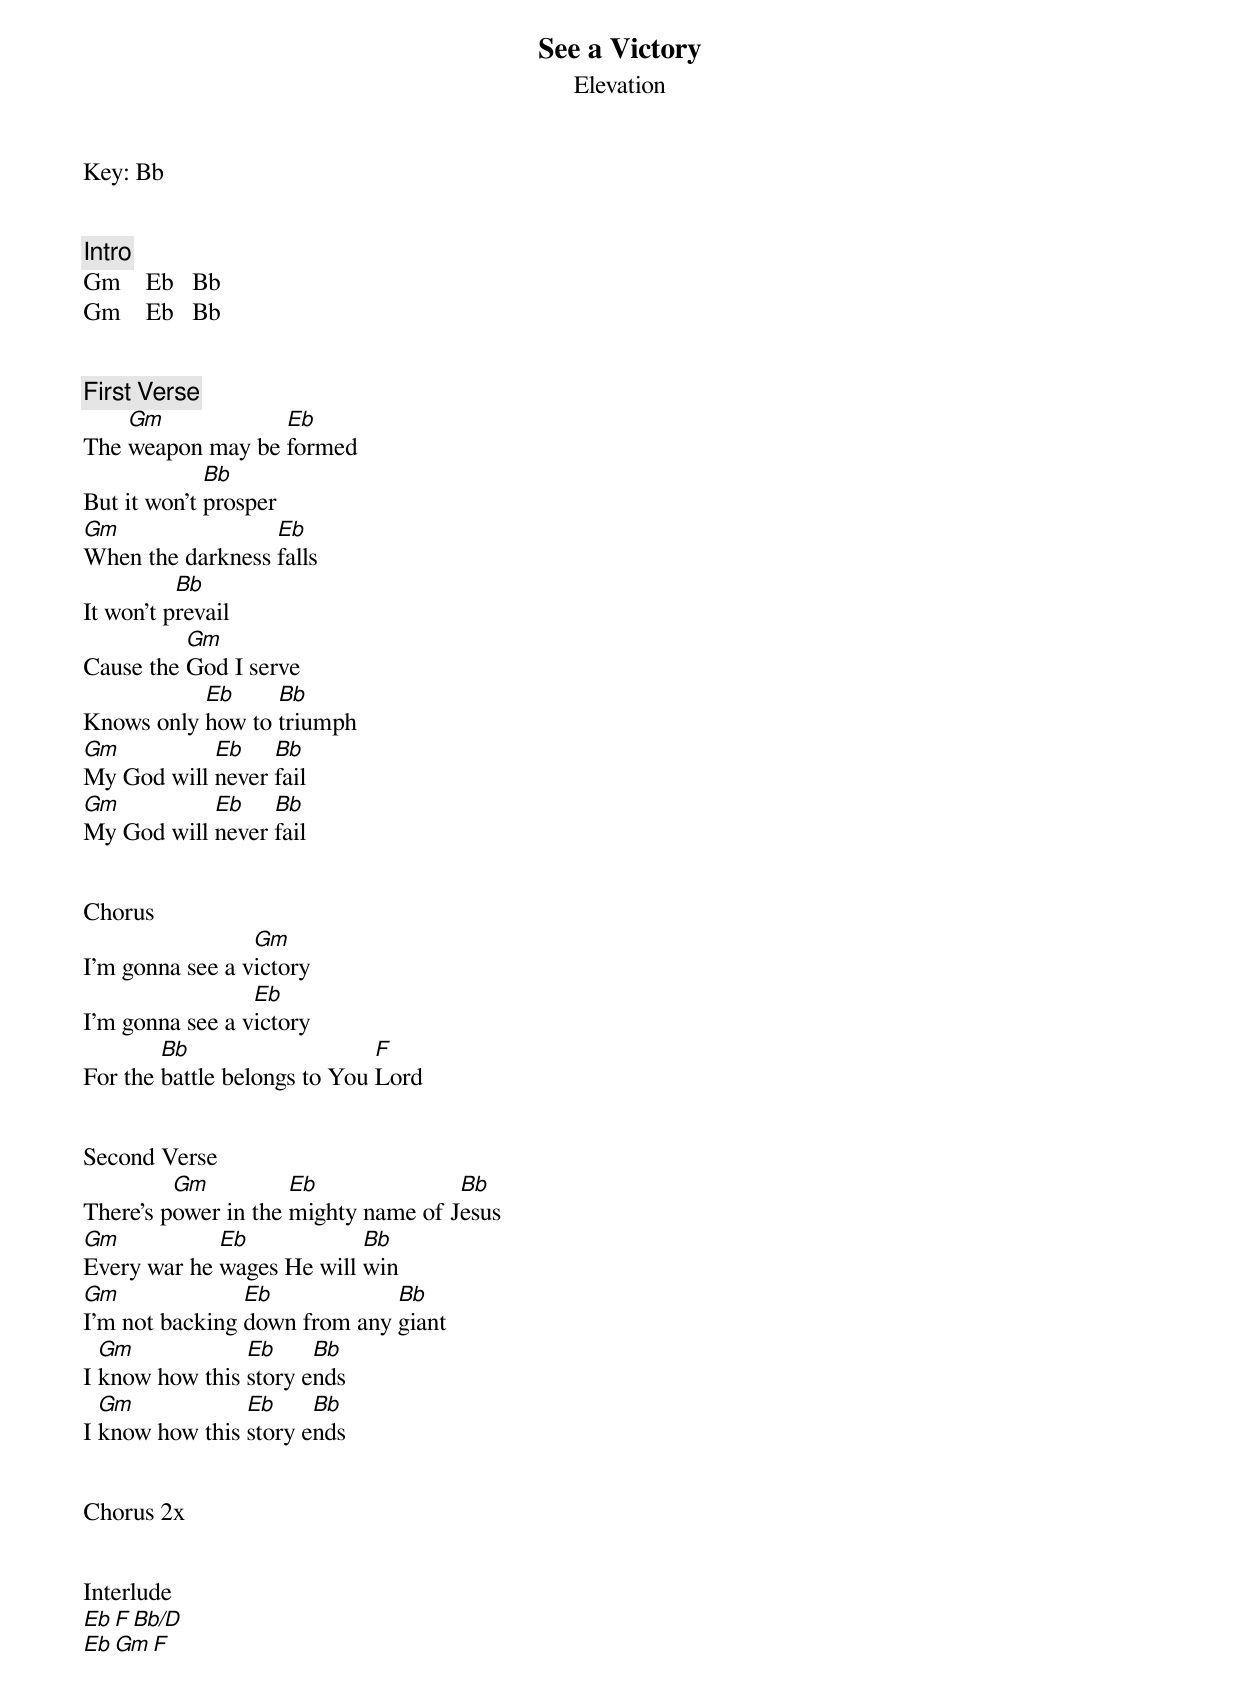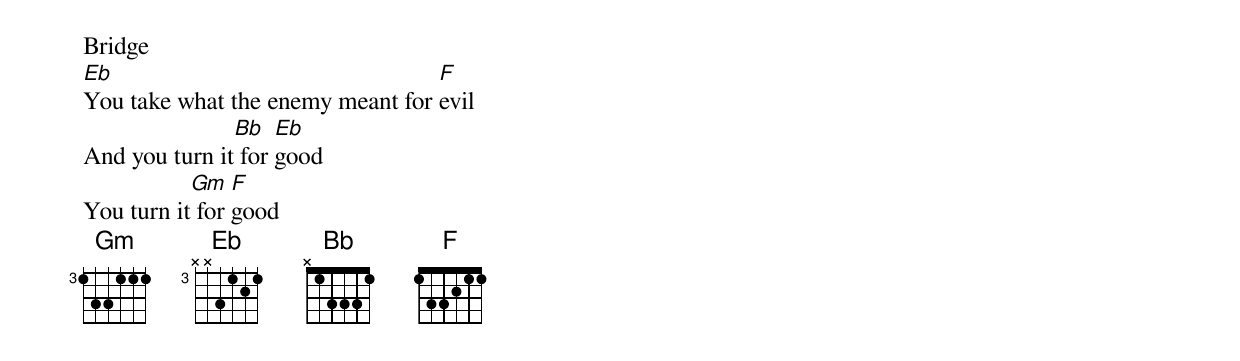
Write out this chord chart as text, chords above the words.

See a Victory
Elevation
Key: Bb


Intro
Gm    Eb   Bb
Gm    Eb   Bb


First Verse
    Gm            Eb
The weapon may be formed
             Bb
But it won’t prosper
Gm                Eb
When the darkness falls
          Bb
It won’t prevail
          Gm
Cause the God I serve
           Eb     Bb
Knows only how to triumph
Gm          Eb    Bb
My God will never fail
Gm          Eb    Bb
My God will never fail


Chorus
                 Gm
I’m gonna see a victory
                 Eb
I’m gonna see a victory
        Bb                    F
For the battle belongs to You Lord


Second Verse
         Gm          Eb              Bb
There’s power in the mighty name of Jesus
Gm           Eb            Bb
Every war he wages He will win
Gm              Eb            Bb
I’m not backing down from any giant
  Gm            Eb     Bb
I know how this story ends
  Gm            Eb     Bb
I know how this story ends


Chorus 2x


Interlude
Eb   F   Bb/D
Eb   Gm   F


Bridge
Eb                                F
You take what the enemy meant for evil
               Bb   Eb
And you turn it for good
           Gm   F
You turn it for good
